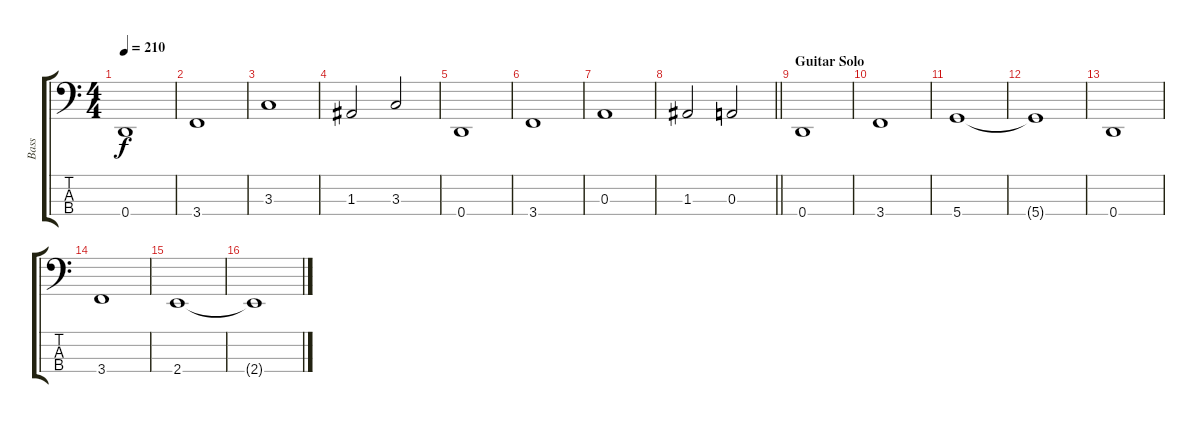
\track ("Bass" "Bass") {instrument electricbasspick}
\staff {score tabs}
\tuning (G2 D2 A1 D1) {hide}
\ts (4 4)
\tempo 210
\clef f4
\ks c
0.4.1{dy f} |
3.4.1 |
3.3.1 |
1.3.2 3.3.2 |
0.4.1 |
3.4.1 |
0.3.1 |
\barLineRight lightlight
1.3.2 0.3.2 |
\section ("" "Guitar Solo")
0.4.1 |
3.4.1 |
5.4.1 |
5.4{t}.1 |
0.4.1 |
3.4.1 |
2.4.1 |
2.4{t}.1
